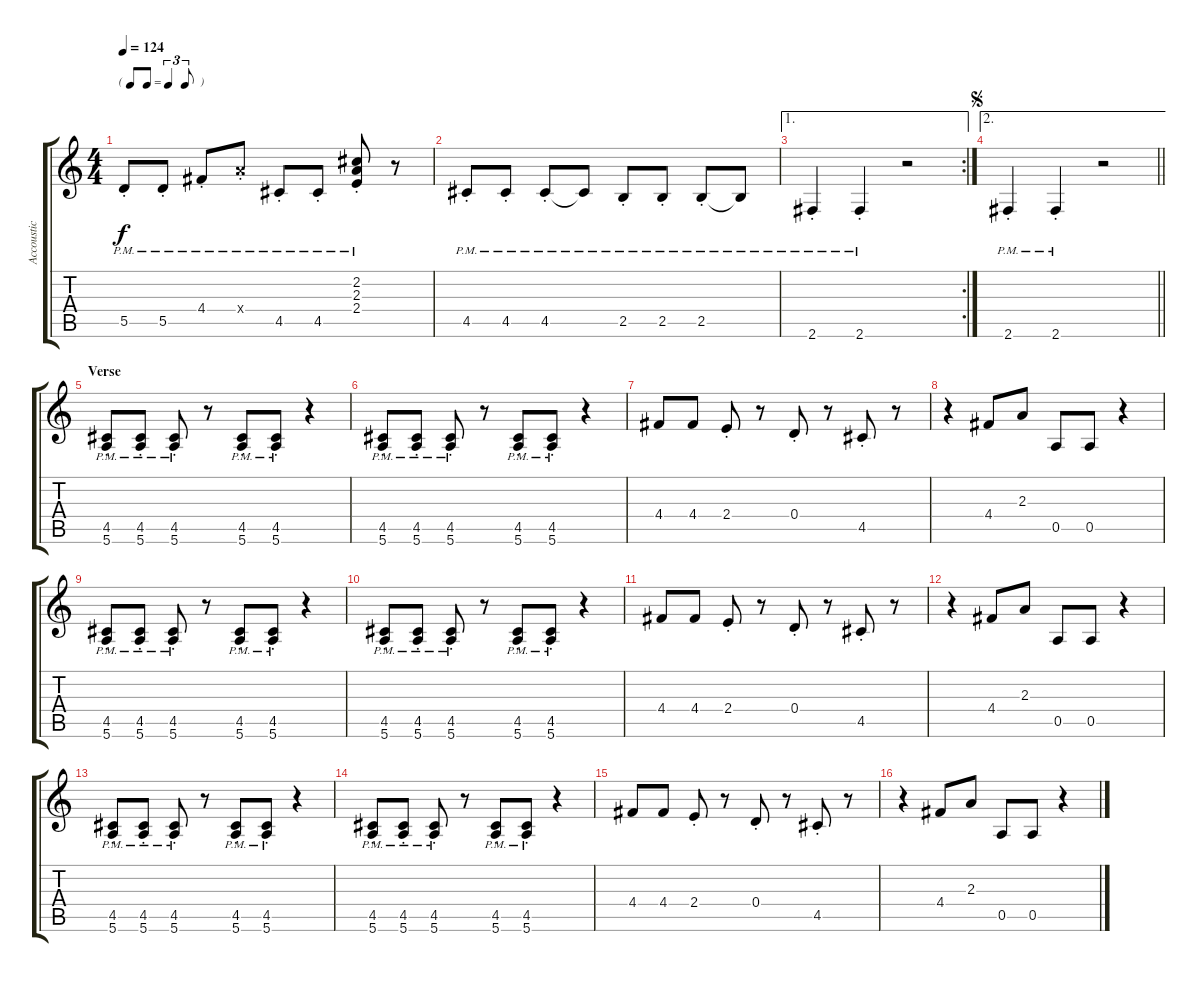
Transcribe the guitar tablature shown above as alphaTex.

\track ("Accoustic" "Accoustic") {instrument acousticguitarsteel}
\staff {score tabs}
\tuning (E4 B3 G3 D3 A2 E2) {hide}
\ts (4 4)
\tf triplet8th
\tempo 124
\clef g2
\ks c
5.5{pm st}.8{dy f} 5.5{pm st}.8 4.4{pm st}.8 7.4{pm st x}.8 4.5{pm st}.8 4.5{pm st}.8 (2.2{pm st} 2.3{pm st} 2.4{pm st}).8 r.8 |
4.5{pm st}.8 4.5{pm st}.8 4.5{pm st}.8 4.5{pm t}.8 2.5{pm st}.8 2.5{pm st}.8 2.5{pm st}.8 2.5{pm t}.8 |
\ae 1
\rc 2
2.6{pm st}.4 2.6{pm st}.4 r.2 |
\ae 2
\jump segno
\barLineRight lightlight
2.6{pm st}.4 2.6{pm st}.4 r.2 |
\section ("" "Verse")
(4.5{pm st} 5.6{pm st}).8 (4.5{pm st} 5.6{pm st}).8 (4.5{pm st} 5.6{pm st}).8 r.8 (4.5{pm st} 5.6{pm st}).8 (4.5{pm st} 5.6{pm st}).8 r.4 |
(4.5{pm st} 5.6{pm st}).8 (4.5{pm st} 5.6{pm st}).8 (4.5{pm st} 5.6{pm st}).8 r.8 (4.5{pm st} 5.6{pm st}).8 (4.5{pm st} 5.6{pm st}).8 r.4 |
4.4.8 4.4.8 2.4{st}.8 r.8 0.4{st}.8 r.8 4.5{st}.8 r.8 |
r.4 4.4.8 2.3.8 0.5.8 0.5.8 r.4 |
(4.5{pm st} 5.6{pm st}).8 (4.5{pm st} 5.6{pm st}).8 (4.5{pm st} 5.6{pm st}).8 r.8 (4.5{pm st} 5.6{pm st}).8 (4.5{pm st} 5.6{pm st}).8 r.4 |
(4.5{pm st} 5.6{pm st}).8 (4.5{pm st} 5.6{pm st}).8 (4.5{pm st} 5.6{pm st}).8 r.8 (4.5{pm st} 5.6{pm st}).8 (4.5{pm st} 5.6{pm st}).8 r.4 |
4.4.8 4.4.8 2.4{st}.8 r.8 0.4{st}.8 r.8 4.5{st}.8 r.8 |
r.4 4.4.8 2.3.8 0.5.8 0.5.8 r.4 |
(4.5{pm st} 5.6{pm st}).8 (4.5{pm st} 5.6{pm st}).8 (4.5{pm st} 5.6{pm st}).8 r.8 (4.5{pm st} 5.6{pm st}).8 (4.5{pm st} 5.6{pm st}).8 r.4 |
(4.5{pm st} 5.6{pm st}).8 (4.5{pm st} 5.6{pm st}).8 (4.5{pm st} 5.6{pm st}).8 r.8 (4.5{pm st} 5.6{pm st}).8 (4.5{pm st} 5.6{pm st}).8 r.4 |
4.4.8 4.4.8 2.4{st}.8 r.8 0.4{st}.8 r.8 4.5{st}.8 r.8 |
r.4 4.4.8 2.3.8 0.5.8 0.5.8 r.4
